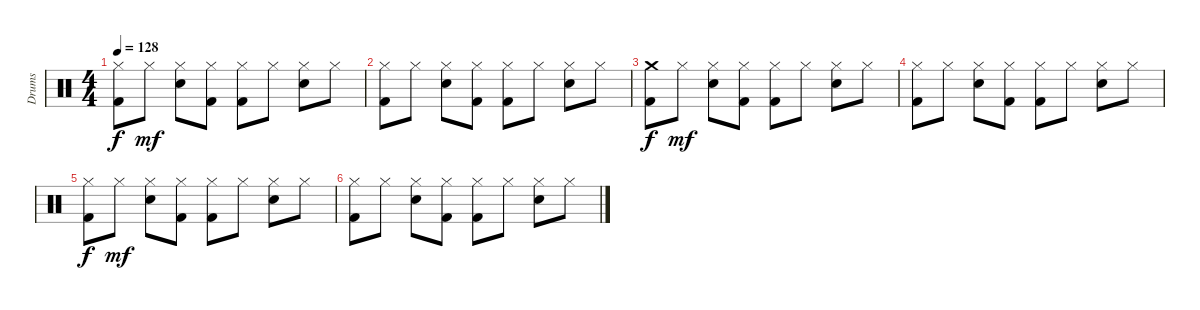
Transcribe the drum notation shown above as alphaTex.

\track ("Drums" "Drums") {instrument percussion}
\staff {score}
\articulation defaults
\ts (4 4)
\tempo 128
\clef neutral
\ks c
("Hi-Hat (closed)" "Kick (hit) 2").8{dy f} "Hi-Hat (closed)".8{dy mf} ("Hi-Hat (closed)" "Snare (hit) 2").8 ("Hi-Hat (closed)" "Kick (hit) 2").8 ("Hi-Hat (closed)" "Kick (hit) 2").8 "Hi-Hat (closed)".8 ("Hi-Hat (closed)" "Snare (hit) 2").8 "Hi-Hat (closed)".8 |
("Hi-Hat (closed)" "Kick (hit) 2").8 "Hi-Hat (closed)".8 ("Hi-Hat (closed)" "Snare (hit) 2").8 ("Hi-Hat (closed)" "Kick (hit) 2").8 ("Hi-Hat (closed)" "Kick (hit) 2").8 "Hi-Hat (closed)".8 ("Hi-Hat (closed)" "Snare (hit) 2").8 "Hi-Hat (closed)".8 |
("Crash medium (hit)" "Kick (hit) 2").8{dy f} "Hi-Hat (closed)".8{dy mf} ("Hi-Hat (closed)" "Snare (hit) 2").8 ("Hi-Hat (closed)" "Kick (hit) 2").8 ("Hi-Hat (closed)" "Kick (hit) 2").8 "Hi-Hat (closed)".8 ("Hi-Hat (closed)" "Snare (hit) 2").8 "Hi-Hat (closed)".8 |
("Hi-Hat (closed)" "Kick (hit) 2").8 "Hi-Hat (closed)".8 ("Hi-Hat (closed)" "Snare (hit) 2").8 ("Hi-Hat (closed)" "Kick (hit) 2").8 ("Hi-Hat (closed)" "Kick (hit) 2").8 "Hi-Hat (closed)".8 ("Hi-Hat (closed)" "Snare (hit) 2").8 "Hi-Hat (closed)".8 |
("Hi-Hat (closed)" "Kick (hit) 2").8{dy f} "Hi-Hat (closed)".8{dy mf} ("Hi-Hat (closed)" "Snare (hit) 2").8 ("Hi-Hat (closed)" "Kick (hit) 2").8 ("Hi-Hat (closed)" "Kick (hit) 2").8 "Hi-Hat (closed)".8 ("Hi-Hat (closed)" "Snare (hit) 2").8 "Hi-Hat (closed)".8 |
("Hi-Hat (closed)" "Kick (hit) 2").8 "Hi-Hat (closed)".8 ("Hi-Hat (closed)" "Snare (hit) 2").8 ("Hi-Hat (closed)" "Kick (hit) 2").8 ("Hi-Hat (closed)" "Kick (hit) 2").8 "Hi-Hat (closed)".8 ("Hi-Hat (closed)" "Snare (hit) 2").8 "Hi-Hat (closed)".8
